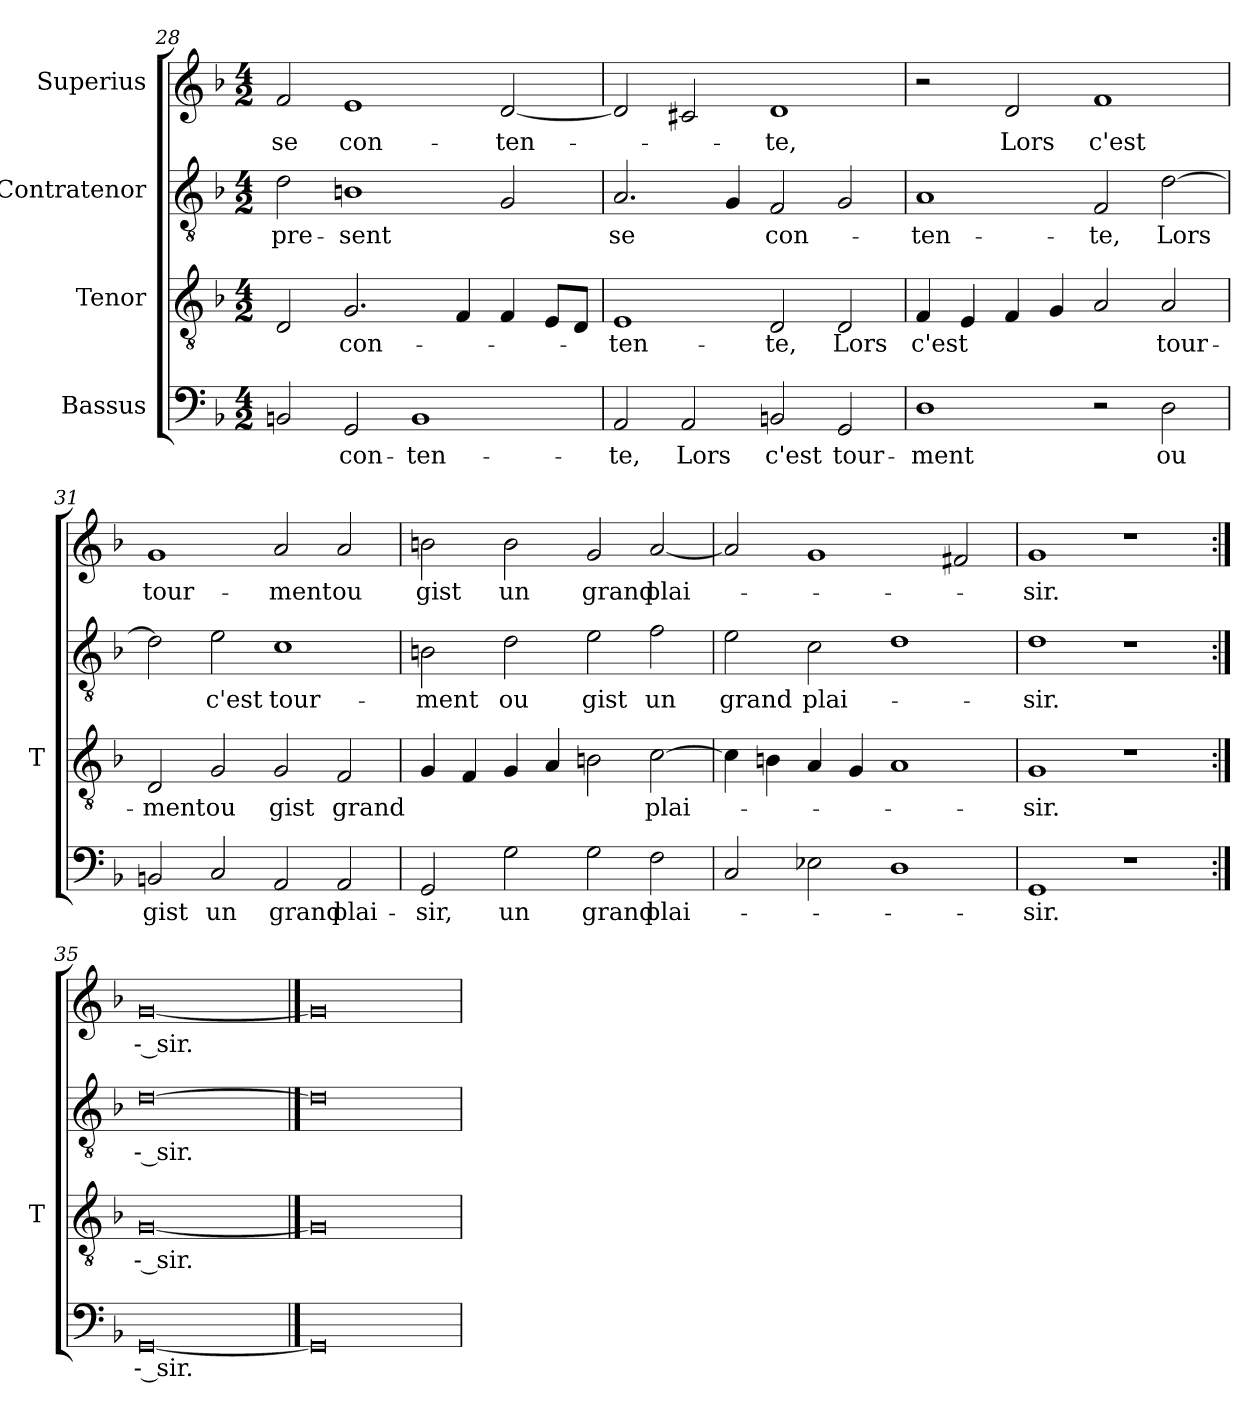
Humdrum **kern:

**kern	**text	**kern	**text	**kern	**text	**kern	**text
*part4	*part4	*part3	*part3	*part2	*part2	*part1	*part1
*staff4	*staff4	*staff3	*staff3	*staff2	*staff2	*staff1	*staff1
*I"Bassus	*	*I"Tenor	*	*I"Contratenor	*	*I"Superius	*
*	*	*I'T	*	*	*	*	*
*clefF4	*	*clefGv2	*	*clefGv2	*	*clefG2	*
*k[b-]	*	*k[b-]	*	*k[b-]	*	*k[b-]	*
*M4/2	*	*M4/2	*	*M4/2	*	*M4/2	*
=28	=28	=28	=28	=28	=28	=28	=28
2BB	.	2D	.	2d	pre-	2f	-se
2GG	con-	2.G	con-	1Bn	-sent	1e	con-
1BB	ten-	.	.	.	.	.	.
.	.	4F	.	.	.	.	.
.	.	4F	.	2G	.	[2d	ten-
.	.	8EL	.	.	.	.	.
.	.	8DJ	.	.	.	.	.
=29	=29	=29	=29	=29	=29	=29	=29
2AA	-te,	1E	ten-	2.A	-se	2d]	.
2AA	-Lors	.	.	.	.	2c#X	.
.	.	.	.	4G	.	.	.
2BB	-c'est	2D	-te,	2F	con-	1d	-te,
2GG	tour-	2D	-Lors	2G	.	.	.
=30	=30	=30	=30	=30	=30	=30	=30
1D	-ment	4F	-c'est	1A	ten-	2r	.
.	.	4E	.	.	.	.	.
.	.	4F	.	.	.	2d	-Lors
.	.	4G	.	.	.	.	.
2r	.	2A	.	2F	-te,	1f	-c'est
2D	-ou	2A	tour-	[2d	-Lors	.	.
=31	=31	=31	=31	=31	=31	=31	=31
2BB	-gist	2D	-ment	2d]	.	1g	tour-
2C	-un	2G	-ou	2e	-c'est	.	.
2AA	-grand	2G	-gist	1c	tour-	2a	-ment
2AA	plai-	2F	-grand	.	.	2a	-ou
=32	=32	=32	=32	=32	=32	=32	=32
2GG	-sir,	4G	.	2Bn	-ment	2b	-gist
.	.	4F	.	.	.	.	.
2G	-un	4G	.	2d	-ou	2b	-un
.	.	4A	.	.	.	.	.
2G	-grand	2Bn	.	2e	-gist	2g	-grand
2F	plai-	[2c	plai-	2f	-un	[2a	plai-
=33	=33	=33	=33	=33	=33	=33	=33
2C	.	4c]	.	2e	-grand	2a]	.
.	.	4Bn	.	.	.	.	.
2E-X	.	4A	.	2c	plai-	1g	.
.	.	4G	.	.	.	.	.
1D	.	1A	.	1d	.	.	.
.	.	.	.	.	.	2f#X	.
=34	=34	=34	=34	=34	=34	=34	=34
1GG	-sir.	1G	-sir.	1d	-sir.	1g	-sir.
1r	.	1r	.	1r	.	1r	.
=35:|!	=35:|!	=35:|!	=35:|!	=35:|!	=35:|!	=35:|!	=35:|!
[0GG	-- sir.	[0G	-- sir.	[0d	-- sir.	[0g	-- sir.
==36	==36	==36	==36	==36	==36	==36	==36
0GG]	.	0G]	.	0d]	.	0g]	.
=	=	=	=	=	=	=	=
*-	*-	*-	*-	*-	*-	*-	*-
